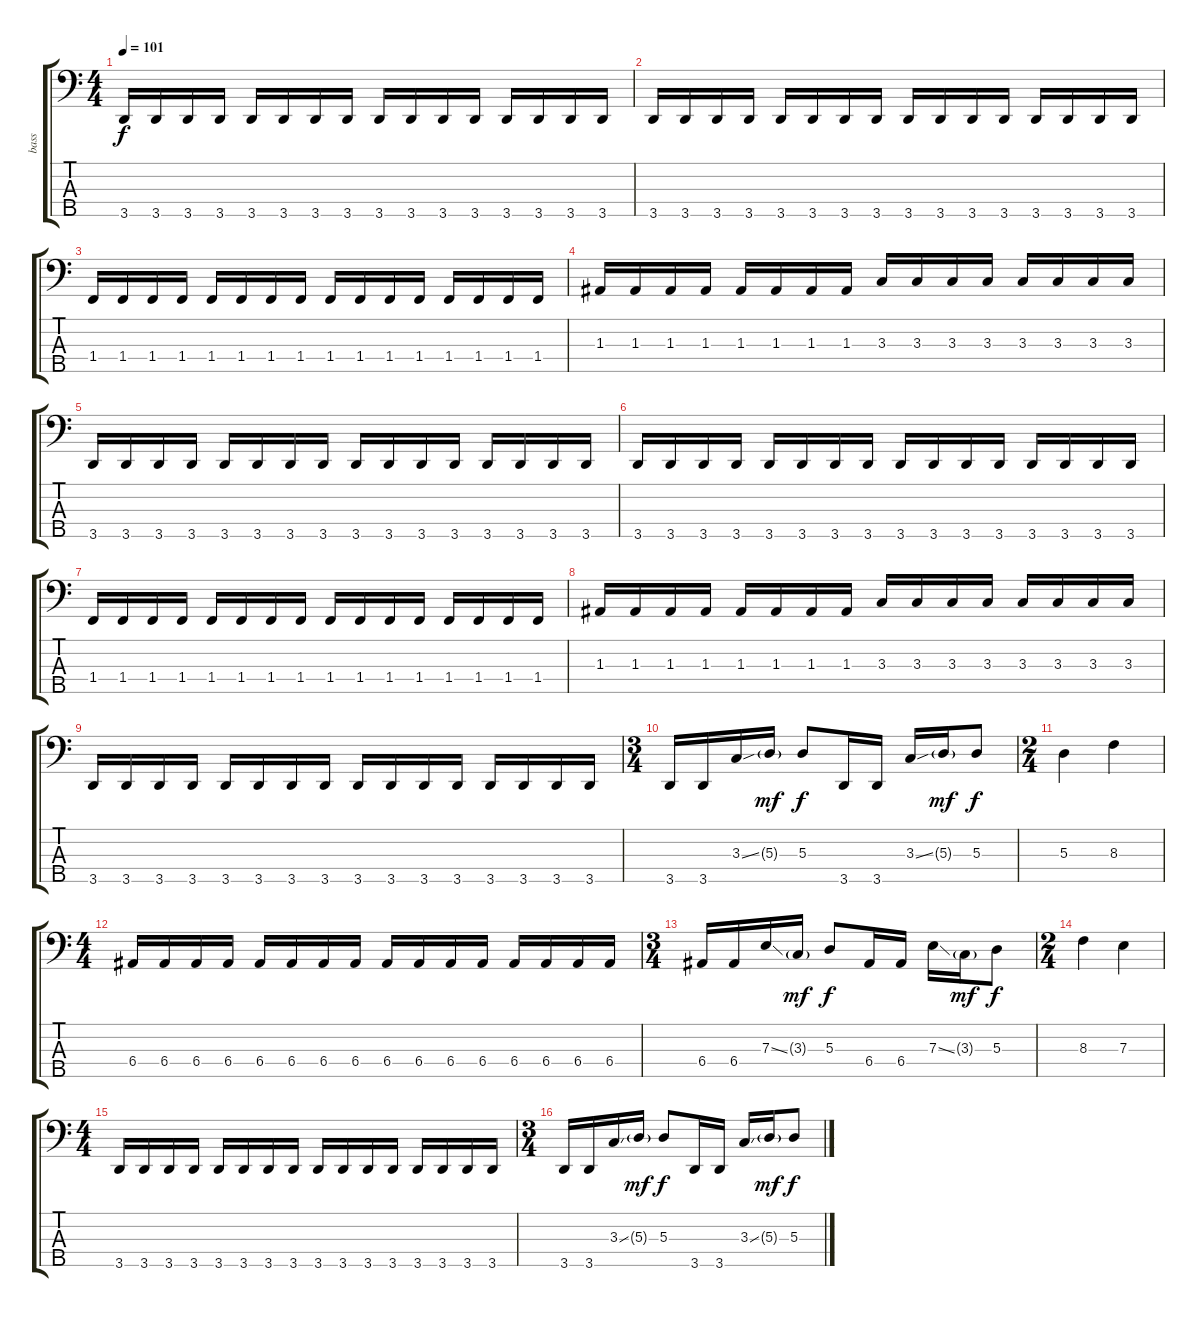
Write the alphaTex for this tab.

\track ("bass" "bass") {instrument electricbassfinger}
\staff {score tabs}
\tuning (G2 D2 A1 E1 B0) {hide}
\ts (4 4)
\tempo 101
\clef f4
\ks c
3.5.16{dy f} 3.5.16 3.5.16 3.5.16 3.5.16 3.5.16 3.5.16 3.5.16 3.5.16 3.5.16 3.5.16 3.5.16 3.5.16 3.5.16 3.5.16 3.5.16 |
3.5.16 3.5.16 3.5.16 3.5.16 3.5.16 3.5.16 3.5.16 3.5.16 3.5.16 3.5.16 3.5.16 3.5.16 3.5.16 3.5.16 3.5.16 3.5.16 |
1.4.16 1.4.16 1.4.16 1.4.16 1.4.16 1.4.16 1.4.16 1.4.16 1.4.16 1.4.16 1.4.16 1.4.16 1.4.16 1.4.16 1.4.16 1.4.16 |
1.3.16 1.3.16 1.3.16 1.3.16 1.3.16 1.3.16 1.3.16 1.3.16 3.3.16 3.3.16 3.3.16 3.3.16 3.3.16 3.3.16 3.3.16 3.3.16 |
3.5.16 3.5.16 3.5.16 3.5.16 3.5.16 3.5.16 3.5.16 3.5.16 3.5.16 3.5.16 3.5.16 3.5.16 3.5.16 3.5.16 3.5.16 3.5.16 |
3.5.16 3.5.16 3.5.16 3.5.16 3.5.16 3.5.16 3.5.16 3.5.16 3.5.16 3.5.16 3.5.16 3.5.16 3.5.16 3.5.16 3.5.16 3.5.16 |
1.4.16 1.4.16 1.4.16 1.4.16 1.4.16 1.4.16 1.4.16 1.4.16 1.4.16 1.4.16 1.4.16 1.4.16 1.4.16 1.4.16 1.4.16 1.4.16 |
1.3.16 1.3.16 1.3.16 1.3.16 1.3.16 1.3.16 1.3.16 1.3.16 3.3.16 3.3.16 3.3.16 3.3.16 3.3.16 3.3.16 3.3.16 3.3.16 |
3.5.16 3.5.16 3.5.16 3.5.16 3.5.16 3.5.16 3.5.16 3.5.16 3.5.16 3.5.16 3.5.16 3.5.16 3.5.16 3.5.16 3.5.16 3.5.16 |
\ts (3 4)
3.5.16 3.5.16 3.3{ss}.16 5.3{g}.16{dy mf} 5.3.8{dy f} 3.5.16 3.5.16 3.3{ss}.16 5.3{g}.16{dy mf} 5.3.8{dy f} |
\ts (2 4)
5.3.4 8.3.4 |
\ts (4 4)
6.4.16 6.4.16 6.4.16 6.4.16 6.4.16 6.4.16 6.4.16 6.4.16 6.4.16 6.4.16 6.4.16 6.4.16 6.4.16 6.4.16 6.4.16 6.4.16 |
\ts (3 4)
6.4.16 6.4.16 7.3{ss}.16 3.3{g}.16{dy mf} 5.3.8{dy f} 6.4.16 6.4.16 7.3{ss}.16 3.3{g}.16{dy mf} 5.3.8{dy f} |
\ts (2 4)
8.3.4 7.3.4 |
\ts (4 4)
3.5.16 3.5.16 3.5.16 3.5.16 3.5.16 3.5.16 3.5.16 3.5.16 3.5.16 3.5.16 3.5.16 3.5.16 3.5.16 3.5.16 3.5.16 3.5.16 |
\ts (3 4)
3.5.16 3.5.16 3.3{ss}.16 5.3{g}.16{dy mf} 5.3.8{dy f} 3.5.16 3.5.16 3.3{ss}.16 5.3{g}.16{dy mf} 5.3.8{dy f}
